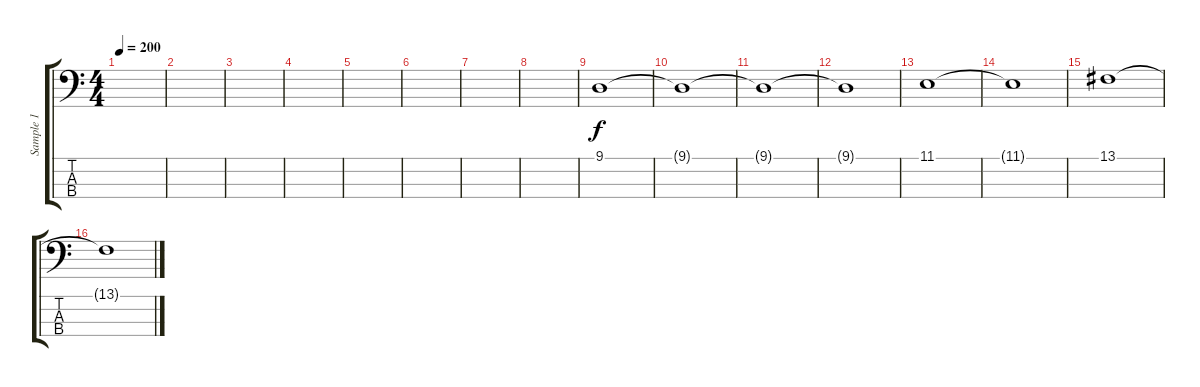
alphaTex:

\track ("Sample 1" "Sample 1") {instrument stringensemble1}
\staff {score tabs}
\tuning (F2 C2 G1 C1) {hide}
\ts (4 4)
\tempo 200
\clef f4
\ks c
|
|
|
|
|
|
|
|
9.1.1{volume 16} |
9.1{t}.1 |
9.1{t}.1 |
9.1{t}.1 |
11.1.1 |
11.1{t}.1 |
13.1.1 |
13.1{t}.1
